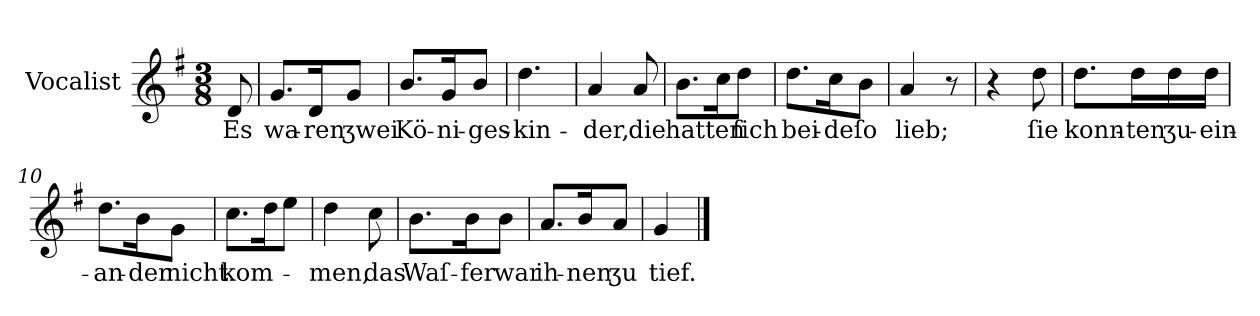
**kern	**text
*part1	*part1
*staff1	*staff1
*I"Vocalist	*
*k[f#]	*
*G:	*
*M3/8	*
=	=
8d	Es
=1	=1
8.gL	wa-
16dK	-ren
8gJ	ʒwei
=2	=2
8.bL	Kö-
16gK	-ni-
8bJ	-ges-
=3	=3
4.dd	-kin-
=4	=4
4a	-der,
8a	die
=5	=5
8.bL	hatten
16ccK	.
8ddJ	ſich
=6	=6
8.ddL	bei-
16ccK	-de
8bJ	ſo
=7	=7
4a	lieb;
8r	.
=8	=8
4r	.
8dd	ſie
=9	=9
8.ddL	konn-
16ddL	-ten
16dd	ʒu-
16ddJJ	-ein-
=10	=10
8.ddL	-an-
16bK	-der
8gJ	nicht
=11	=11
8.ccL	kom-
16ddK	.
8eeJ	.
=12	=12
4dd	-men,
8cc	das
=13	=13
8.bL	Waſ-
16bK	-fer
8bJ	war
=14	=14
8.aL	ih-
16bK	-nen
8aJ	ʒu
=15	=15
4g	tief.
==	==
*-	*-
